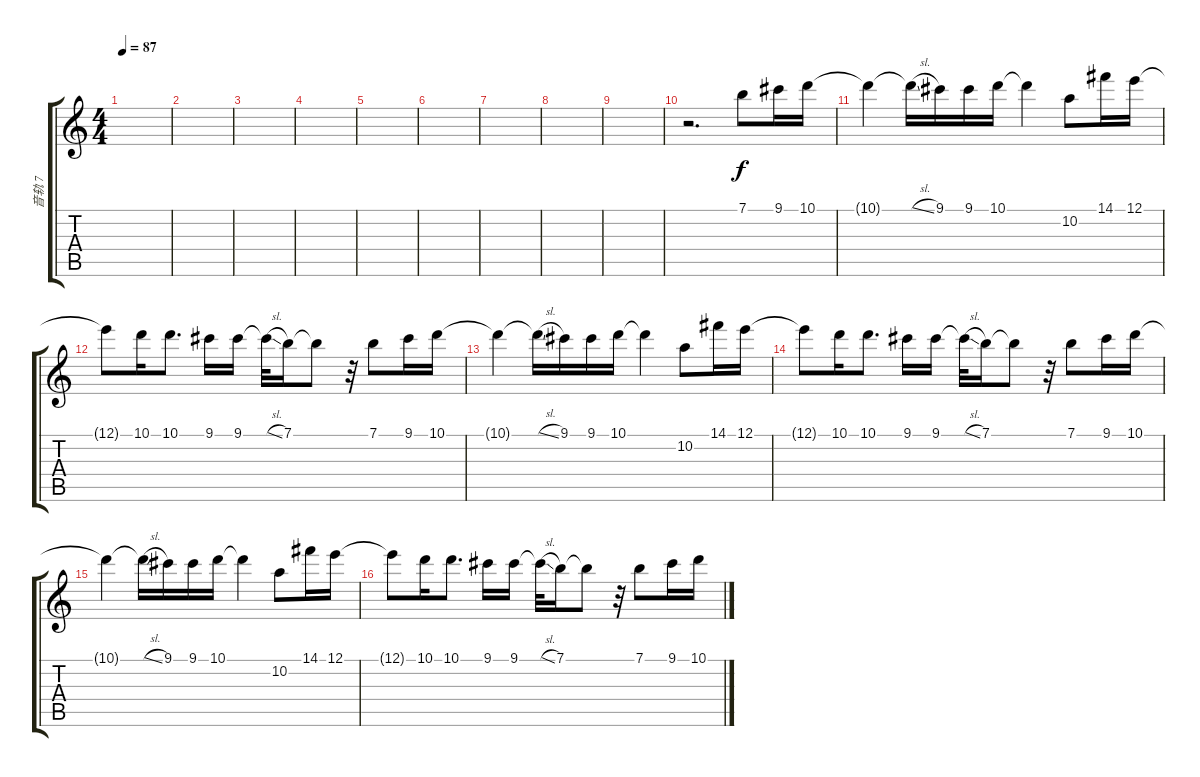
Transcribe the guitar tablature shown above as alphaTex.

\track ("音轨 7" "音轨 7") {instrument distortionguitar}
\staff {score tabs}
\tuning (E4 B3 G3 D3 A2 E2) {hide}
\ts (4 4)
\tempo 87
\clef g2
\ks c
|
|
|
|
|
|
|
|
|
r.2{d} 7.1.8 9.1.16 10.1.16 |
10.1{t}.4 10.1{sl t}.16 9.1.16 9.1.16 10.1.16 10.1{t}.4 10.2.8 14.1.16 12.1.16 |
12.1{t}.8 10.1.16 10.1.8{d} 9.1.16 9.1.16 9.1{sl t}.32 7.1.16 7.1{t}.8 r.32 7.1.8 9.1.16 10.1.16 |
10.1{t}.4 10.1{sl t}.16 9.1.16 9.1.16 10.1.16 10.1{t}.4 10.2.8 14.1.16 12.1.16 |
12.1{t}.8 10.1.16 10.1.8{d} 9.1.16 9.1.16 9.1{sl t}.32 7.1.16 7.1{t}.8 r.32 7.1.8 9.1.16 10.1.16 |
10.1{t}.4 10.1{sl t}.16 9.1.16 9.1.16 10.1.16 10.1{t}.4 10.2.8 14.1.16 12.1.16 |
12.1{t}.8 10.1.16 10.1.8{d} 9.1.16 9.1.16 9.1{sl t}.32 7.1.16 7.1{t}.8 r.32 7.1.8 9.1.16 10.1.16
